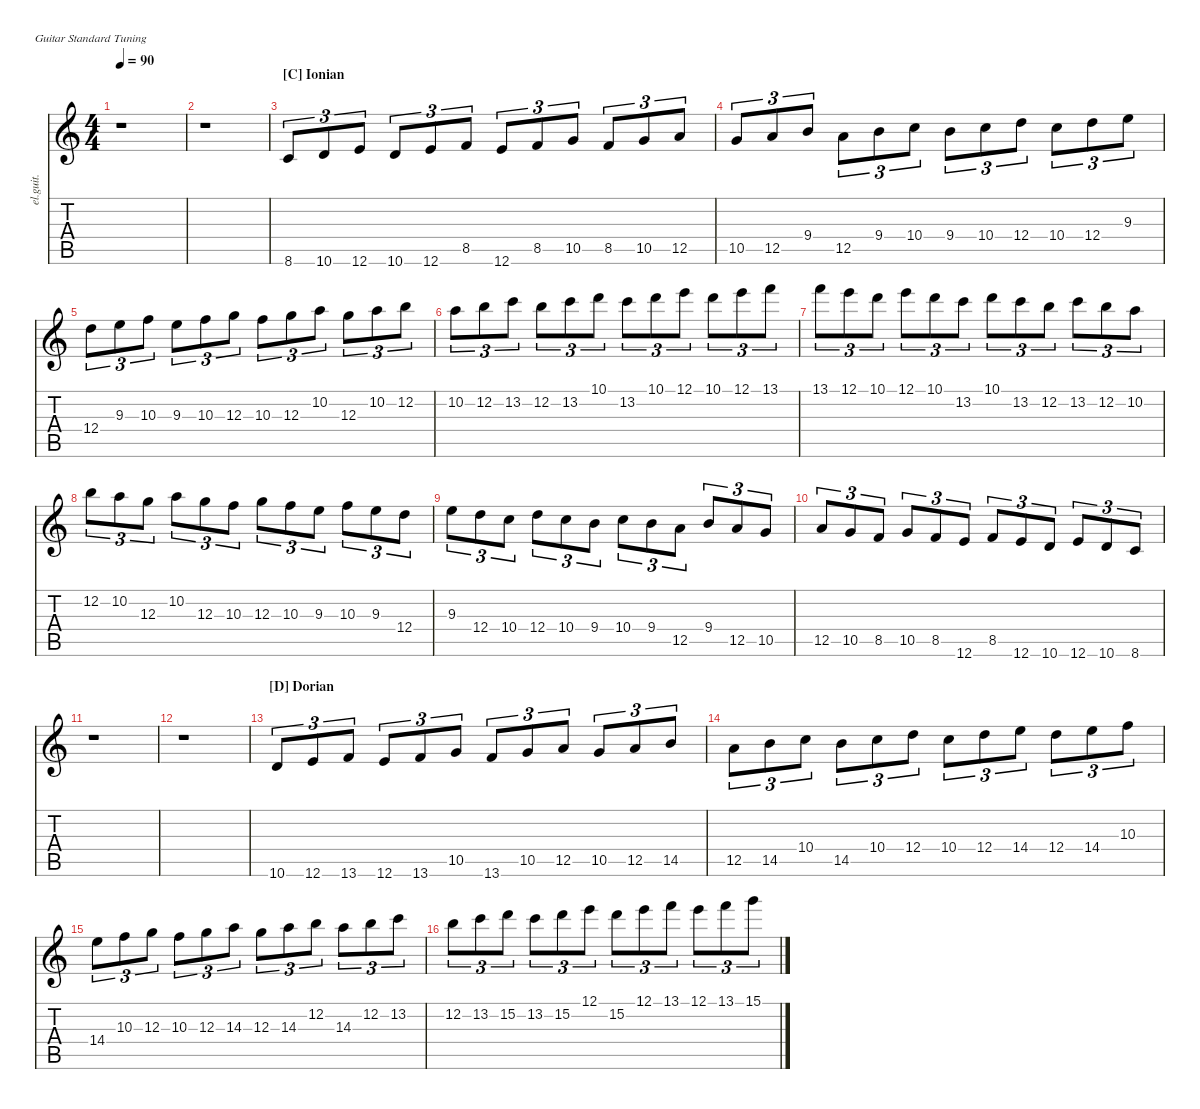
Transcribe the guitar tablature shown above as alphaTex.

\defaultSystemsLayout 4
\hideDynamics
\bracketExtendMode nobrackets
\track ("Clean Guitar" "el.guit.") {instrument electricguitarclean}
\staff {score tabs}
\tuning (E4 B3 G3 D3 A2 E2)
\ts (4 4)
\tempo 90
\clef g2
\ks c
r.1{dy mf beam Down} |
r.1{beam Down} |
\section ("C" "Ionian")
8.6.8{tu (3 2) beam Up} 10.6.8{tu (3 2) beam Up} 12.6.8{tu (3 2) beam Up} 10.6.8{tu (3 2) beam Up} 12.6.8{tu (3 2) beam Up} 8.5.8{tu (3 2) beam Up} 12.6.8{tu (3 2) beam Up} 8.5.8{tu (3 2) beam Up} 10.5.8{tu (3 2) beam Up} 8.5.8{tu (3 2) beam Up} 10.5.8{tu (3 2) beam Up} 12.5.8{tu (3 2) beam Up} |
10.5.8{tu (3 2) beam Up} 12.5.8{tu (3 2) beam Up} 9.4.8{tu (3 2) beam Up} 12.5.8{tu (3 2) beam Down} 9.4.8{tu (3 2) beam Down} 10.4.8{tu (3 2) beam Down} 9.4.8{tu (3 2) beam Down} 10.4.8{tu (3 2) beam Down} 12.4.8{tu (3 2) beam Down} 10.4.8{tu (3 2) beam Down} 12.4.8{tu (3 2) beam Down} 9.3.8{tu (3 2) beam Down} |
12.4.8{tu (3 2) beam Down} 9.3.8{tu (3 2) beam Down} 10.3.8{tu (3 2) beam Down} 9.3.8{tu (3 2) beam Down} 10.3.8{tu (3 2) beam Down} 12.3.8{tu (3 2) beam Down} 10.3.8{tu (3 2) beam Down} 12.3.8{tu (3 2) beam Down} 10.2.8{tu (3 2) beam Down} 12.3.8{tu (3 2) beam Down} 10.2.8{tu (3 2) beam Down} 12.2.8{tu (3 2) beam Down} |
10.2.8{tu (3 2) beam Down} 12.2.8{tu (3 2) beam Down} 13.2.8{tu (3 2) beam Down} 12.2.8{tu (3 2) beam Down} 13.2.8{tu (3 2) beam Down} 10.1.8{tu (3 2) beam Down} 13.2.8{tu (3 2) beam Down} 10.1.8{tu (3 2) beam Down} 12.1.8{tu (3 2) beam Down} 10.1.8{tu (3 2) beam Down} 12.1.8{tu (3 2) beam Down} 13.1.8{tu (3 2) beam Down} |
13.1.8{tu (3 2) beam Down} 12.1.8{tu (3 2) beam Down} 10.1.8{tu (3 2) beam Down} 12.1.8{tu (3 2) beam Down} 10.1.8{tu (3 2) beam Down} 13.2.8{tu (3 2) beam Down} 10.1.8{tu (3 2) beam Down} 13.2.8{tu (3 2) beam Down} 12.2.8{tu (3 2) beam Down} 13.2.8{tu (3 2) beam Down} 12.2.8{tu (3 2) beam Down} 10.2.8{tu (3 2) beam Down} |
12.2.8{tu (3 2) beam Down} 10.2.8{tu (3 2) beam Down} 12.3.8{tu (3 2) beam Down} 10.2.8{tu (3 2) beam Down} 12.3.8{tu (3 2) beam Down} 10.3.8{tu (3 2) beam Down} 12.3.8{tu (3 2) beam Down} 10.3.8{tu (3 2) beam Down} 9.3.8{tu (3 2) beam Down} 10.3.8{tu (3 2) beam Down} 9.3.8{tu (3 2) beam Down} 12.4.8{tu (3 2) beam Down} |
9.3.8{tu (3 2) beam Down} 12.4.8{tu (3 2) beam Down} 10.4.8{tu (3 2) beam Down} 12.4.8{tu (3 2) beam Down} 10.4.8{tu (3 2) beam Down} 9.4.8{tu (3 2) beam Down} 10.4.8{tu (3 2) beam Down} 9.4.8{tu (3 2) beam Down} 12.5.8{tu (3 2) beam Down} 9.4.8{tu (3 2) beam Up} 12.5.8{tu (3 2) beam Up} 10.5.8{tu (3 2) beam Up} |
12.5.8{tu (3 2) beam Up} 10.5.8{tu (3 2) beam Up} 8.5.8{tu (3 2) beam Up} 10.5.8{tu (3 2) beam Up} 8.5.8{tu (3 2) beam Up} 12.6.8{tu (3 2) beam Up} 8.5.8{tu (3 2) beam Up} 12.6.8{tu (3 2) beam Up} 10.6.8{tu (3 2) beam Up} 12.6.8{tu (3 2) beam Up} 10.6.8{tu (3 2) beam Up} 8.6.8{tu (3 2) beam Up} |
r.1{beam Down} |
r.1{beam Down} |
\section ("D" "Dorian")
10.6.8{tu (3 2) beam Up} 12.6.8{tu (3 2) beam Up} 13.6.8{tu (3 2) beam Up} 12.6.8{tu (3 2) beam Up} 13.6.8{tu (3 2) beam Up} 10.5.8{tu (3 2) beam Up} 13.6.8{tu (3 2) beam Up} 10.5.8{tu (3 2) beam Up} 12.5.8{tu (3 2) beam Up} 10.5.8{tu (3 2) beam Up} 12.5.8{tu (3 2) beam Up} 14.5.8{tu (3 2) beam Up} |
12.5.8{tu (3 2) beam Down} 14.5.8{tu (3 2) beam Down} 10.4.8{tu (3 2) beam Down} 14.5.8{tu (3 2) beam Down} 10.4.8{tu (3 2) beam Down} 12.4.8{tu (3 2) beam Down} 10.4.8{tu (3 2) beam Down} 12.4.8{tu (3 2) beam Down} 14.4.8{tu (3 2) beam Down} 12.4.8{tu (3 2) beam Down} 14.4.8{tu (3 2) beam Down} 10.3.8{tu (3 2) beam Down} |
14.4.8{tu (3 2) beam Down} 10.3.8{tu (3 2) beam Down} 12.3.8{tu (3 2) beam Down} 10.3.8{tu (3 2) beam Down} 12.3.8{tu (3 2) beam Down} 14.3.8{tu (3 2) beam Down} 12.3.8{tu (3 2) beam Down} 14.3.8{tu (3 2) beam Down} 12.2.8{tu (3 2) beam Down} 14.3.8{tu (3 2) beam Down} 12.2.8{tu (3 2) beam Down} 13.2.8{tu (3 2) beam Down} |
12.2.8{tu (3 2) beam Down} 13.2.8{tu (3 2) beam Down} 15.2.8{tu (3 2) beam Down} 13.2.8{tu (3 2) beam Down} 15.2.8{tu (3 2) beam Down} 12.1.8{tu (3 2) beam Down} 15.2.8{tu (3 2) beam Down} 12.1.8{tu (3 2) beam Down} 13.1.8{tu (3 2) beam Down} 12.1.8{tu (3 2) beam Down} 13.1.8{tu (3 2) beam Down} 15.1.8{tu (3 2) beam Down}
